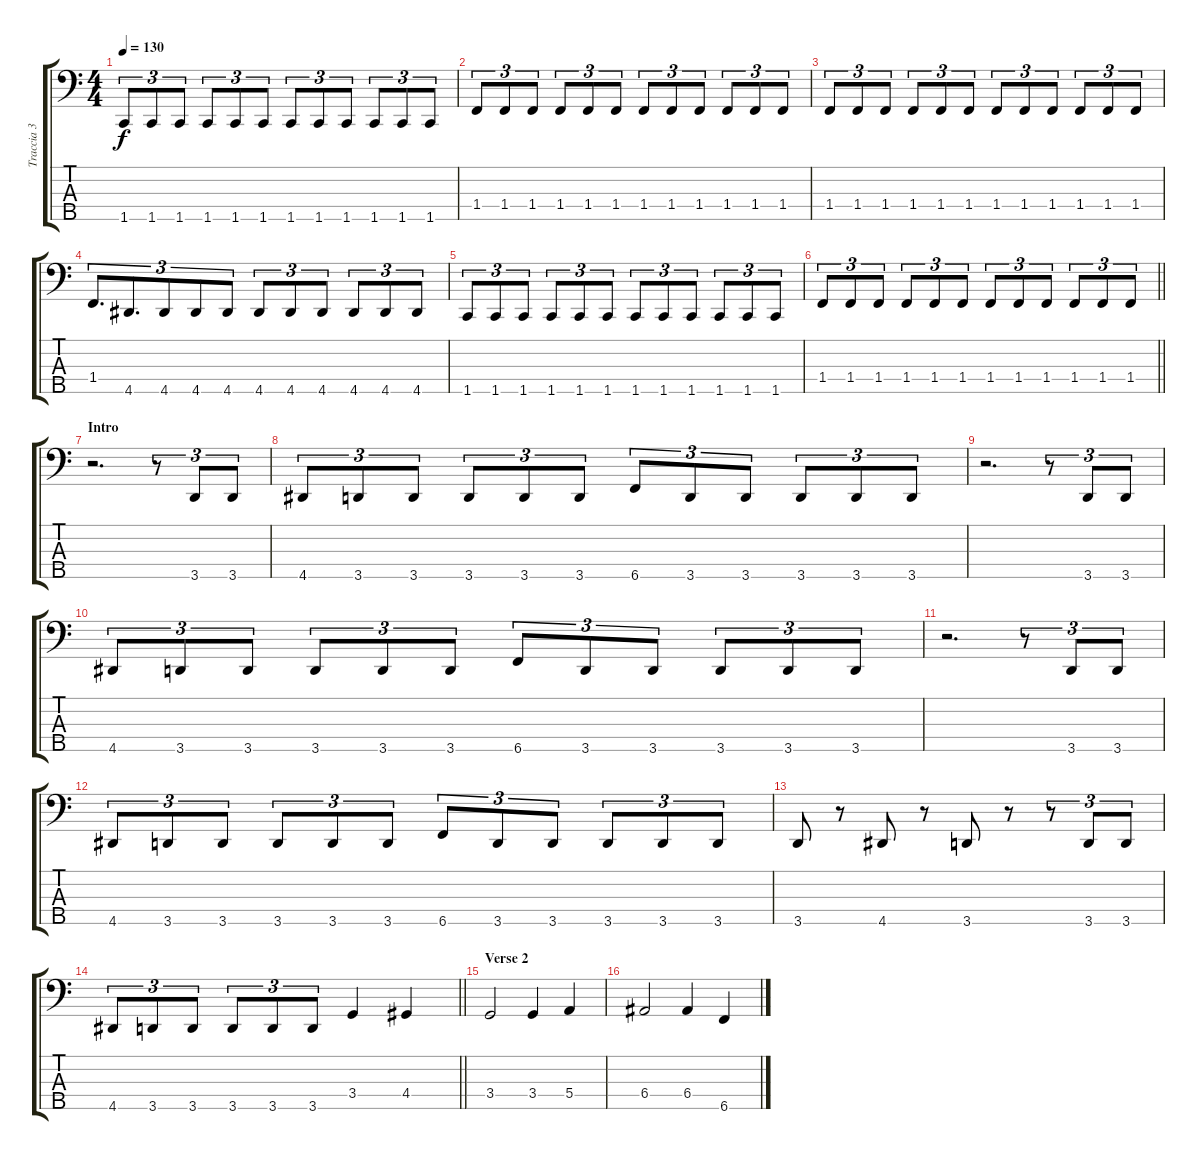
\track ("Traccia 3" "Traccia 3") {instrument electricbasspick}
\staff {score tabs}
\tuning (G2 D2 A1 E1 B0) {hide}
\ts (4 4)
\tempo 130
\clef f4
\ks c
1.5.8{tu (3 2) dy f} 1.5.8{tu (3 2)} 1.5.8{tu (3 2)} 1.5.8{tu (3 2)} 1.5.8{tu (3 2)} 1.5.8{tu (3 2)} 1.5.8{tu (3 2)} 1.5.8{tu (3 2)} 1.5.8{tu (3 2)} 1.5.8{tu (3 2)} 1.5.8{tu (3 2)} 1.5.8{tu (3 2)} |
1.4.8{tu (3 2)} 1.4.8{tu (3 2)} 1.4.8{tu (3 2)} 1.4.8{tu (3 2)} 1.4.8{tu (3 2)} 1.4.8{tu (3 2)} 1.4.8{tu (3 2)} 1.4.8{tu (3 2)} 1.4.8{tu (3 2)} 1.4.8{tu (3 2)} 1.4.8{tu (3 2)} 1.4.8{tu (3 2)} |
1.4.8{tu (3 2)} 1.4.8{tu (3 2)} 1.4.8{tu (3 2)} 1.4.8{tu (3 2)} 1.4.8{tu (3 2)} 1.4.8{tu (3 2)} 1.4.8{tu (3 2)} 1.4.8{tu (3 2)} 1.4.8{tu (3 2)} 1.4.8{tu (3 2)} 1.4.8{tu (3 2)} 1.4.8{tu (3 2)} |
1.4.8{d tu (3 2)} 4.5.8{d tu (3 2)} 4.5.8{tu (3 2)} 4.5.8{tu (3 2)} 4.5.8{tu (3 2)} 4.5.8{tu (3 2)} 4.5.8{tu (3 2)} 4.5.8{tu (3 2)} 4.5.8{tu (3 2)} 4.5.8{tu (3 2)} 4.5.8{tu (3 2)} |
1.5.8{tu (3 2)} 1.5.8{tu (3 2)} 1.5.8{tu (3 2)} 1.5.8{tu (3 2)} 1.5.8{tu (3 2)} 1.5.8{tu (3 2)} 1.5.8{tu (3 2)} 1.5.8{tu (3 2)} 1.5.8{tu (3 2)} 1.5.8{tu (3 2)} 1.5.8{tu (3 2)} 1.5.8{tu (3 2)} |
\barLineRight lightlight
1.4.8{tu (3 2)} 1.4.8{tu (3 2)} 1.4.8{tu (3 2)} 1.4.8{tu (3 2)} 1.4.8{tu (3 2)} 1.4.8{tu (3 2)} 1.4.8{tu (3 2)} 1.4.8{tu (3 2)} 1.4.8{tu (3 2)} 1.4.8{tu (3 2)} 1.4.8{tu (3 2)} 1.4.8{tu (3 2)} |
\section ("" "Intro")
r.2{d} r.8{tu (3 2)} 3.5.8{tu (3 2)} 3.5.8{tu (3 2)} |
4.5.8{tu (3 2)} 3.5.8{tu (3 2)} 3.5.8{tu (3 2)} 3.5.8{tu (3 2)} 3.5.8{tu (3 2)} 3.5.8{tu (3 2)} 6.5.8{tu (3 2)} 3.5.8{tu (3 2)} 3.5.8{tu (3 2)} 3.5.8{tu (3 2)} 3.5.8{tu (3 2)} 3.5.8{tu (3 2)} |
r.2{d} r.8{tu (3 2)} 3.5.8{tu (3 2)} 3.5.8{tu (3 2)} |
4.5.8{tu (3 2)} 3.5.8{tu (3 2)} 3.5.8{tu (3 2)} 3.5.8{tu (3 2)} 3.5.8{tu (3 2)} 3.5.8{tu (3 2)} 6.5.8{tu (3 2)} 3.5.8{tu (3 2)} 3.5.8{tu (3 2)} 3.5.8{tu (3 2)} 3.5.8{tu (3 2)} 3.5.8{tu (3 2)} |
r.2{d} r.8{tu (3 2)} 3.5.8{tu (3 2)} 3.5.8{tu (3 2)} |
4.5.8{tu (3 2)} 3.5.8{tu (3 2)} 3.5.8{tu (3 2)} 3.5.8{tu (3 2)} 3.5.8{tu (3 2)} 3.5.8{tu (3 2)} 6.5.8{tu (3 2)} 3.5.8{tu (3 2)} 3.5.8{tu (3 2)} 3.5.8{tu (3 2)} 3.5.8{tu (3 2)} 3.5.8{tu (3 2)} |
3.5.8 r.8 4.5.8 r.8 3.5.8 r.8 r.8{tu (3 2)} 3.5.8{tu (3 2)} 3.5.8{tu (3 2)} |
\barLineRight lightlight
4.5.8{tu (3 2)} 3.5.8{tu (3 2)} 3.5.8{tu (3 2)} 3.5.8{tu (3 2)} 3.5.8{tu (3 2)} 3.5.8{tu (3 2)} 3.4.4 4.4.4 |
\section ("" "Verse 2")
3.4.2 3.4.4 5.4.4 |
6.4.2 6.4.4 6.5.4
